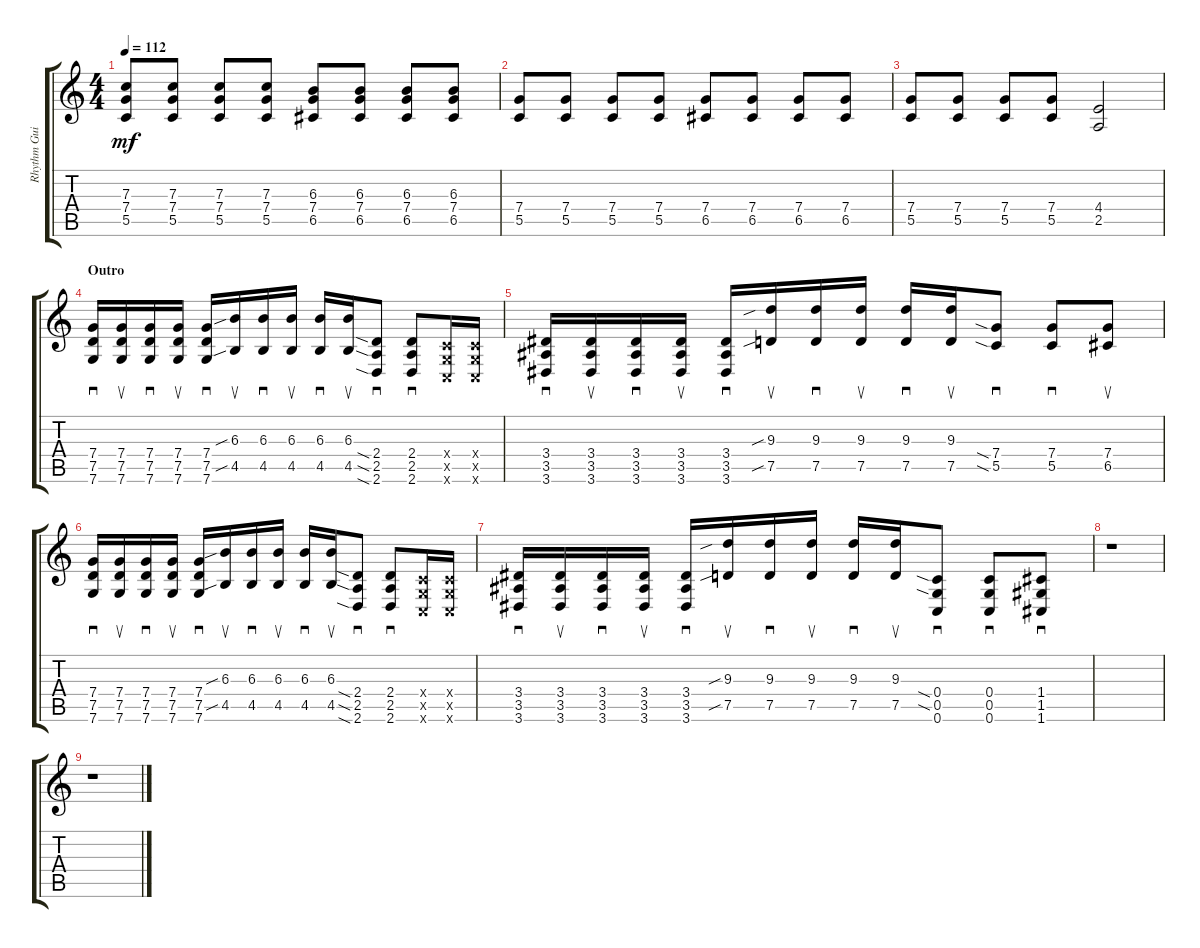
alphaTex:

\track ("Rhythm Guitar 2" "Rhythm Gui") {instrument distortionguitar}
\staff {score tabs}
\tuning (D4 A3 F3 C3 G2 C2) {hide}
\ts (4 4)
\tempo 112
\clef g2
\ks c
(7.3 7.4 5.5).8{dy mf} (7.3 7.4 5.5).8 (7.3 7.4 5.5).8 (7.3 7.4 5.5).8 (6.3 7.4 6.5).8 (6.3 7.4 6.5).8 (6.3 7.4 6.5).8 (6.3 7.4 6.5).8 |
(7.4 5.5).8 (7.4 5.5).8 (7.4 5.5).8 (7.4 5.5).8 (7.4 6.5).8 (7.4 6.5).8 (7.4 6.5).8 (7.4 6.5).8 |
(7.4 5.5).8 (7.4 5.5).8 (7.4 5.5).8 (7.4 5.5).8 (4.4 2.5).2 |
\section ("" "Outro")
(7.4 7.5 7.6).16{sd} (7.4 7.5 7.6).16{su} (7.4 7.5 7.6).16{sd} (7.4 7.5 7.6).16{su} (7.4 7.5 7.6).16{sd} (6.3{sib} 4.5{sib}).16{su} (6.3 4.5).16{sd} (6.3 4.5).16{su} (6.3 4.5).16{sd} (6.3 4.5).16{su} (2.4{sia} 2.5{sia} 2.6{sia}).8{sd} (2.4 2.5 2.6).8{sd} (0.4{x} 0.5{x} 0.6{x}).16 (0.4{x} 0.5{x} 0.6{x}).16 |
(3.4 3.5 3.6).16{sd} (3.4 3.5 3.6).16{su} (3.4 3.5 3.6).16{sd} (3.4 3.5 3.6).16{su} (3.4 3.5 3.6).16{sd} (9.3{sib} 7.5{sib}).16{su} (9.3 7.5).16{sd} (9.3 7.5).16{su} (9.3 7.5).16{sd} (9.3 7.5).16{su} (7.4{sia} 5.5{sia}).8{sd} (7.4 5.5).8{sd} (7.4 6.5).8{su} |
(7.4 7.5 7.6).16{sd} (7.4 7.5 7.6).16{su} (7.4 7.5 7.6).16{sd} (7.4 7.5 7.6).16{su} (7.4 7.5 7.6).16{sd} (6.3{sib} 4.5{sib}).16{su} (6.3 4.5).16{sd} (6.3 4.5).16{su} (6.3 4.5).16{sd} (6.3 4.5).16{su} (2.4{sia} 2.5{sia} 2.6{sia}).8{sd} (2.4 2.5 2.6).8{sd} (0.4{x} 0.5{x} 0.6{x}).16 (0.4{x} 0.5{x} 0.6{x}).16 |
(3.4 3.5 3.6).16{sd} (3.4 3.5 3.6).16{su} (3.4 3.5 3.6).16{sd} (3.4 3.5 3.6).16{su} (3.4 3.5 3.6).16{sd} (9.3{sib} 7.5{sib}).16{su} (9.3 7.5).16{sd} (9.3 7.5).16{su} (9.3 7.5).16{sd} (9.3 7.5).16{su} (0.4{sia} 0.5{sia} 0.6).8{sd} (0.4 0.5 0.6).8{sd} (1.4 1.5 1.6).8{sd} |
r.1 |
r.1
